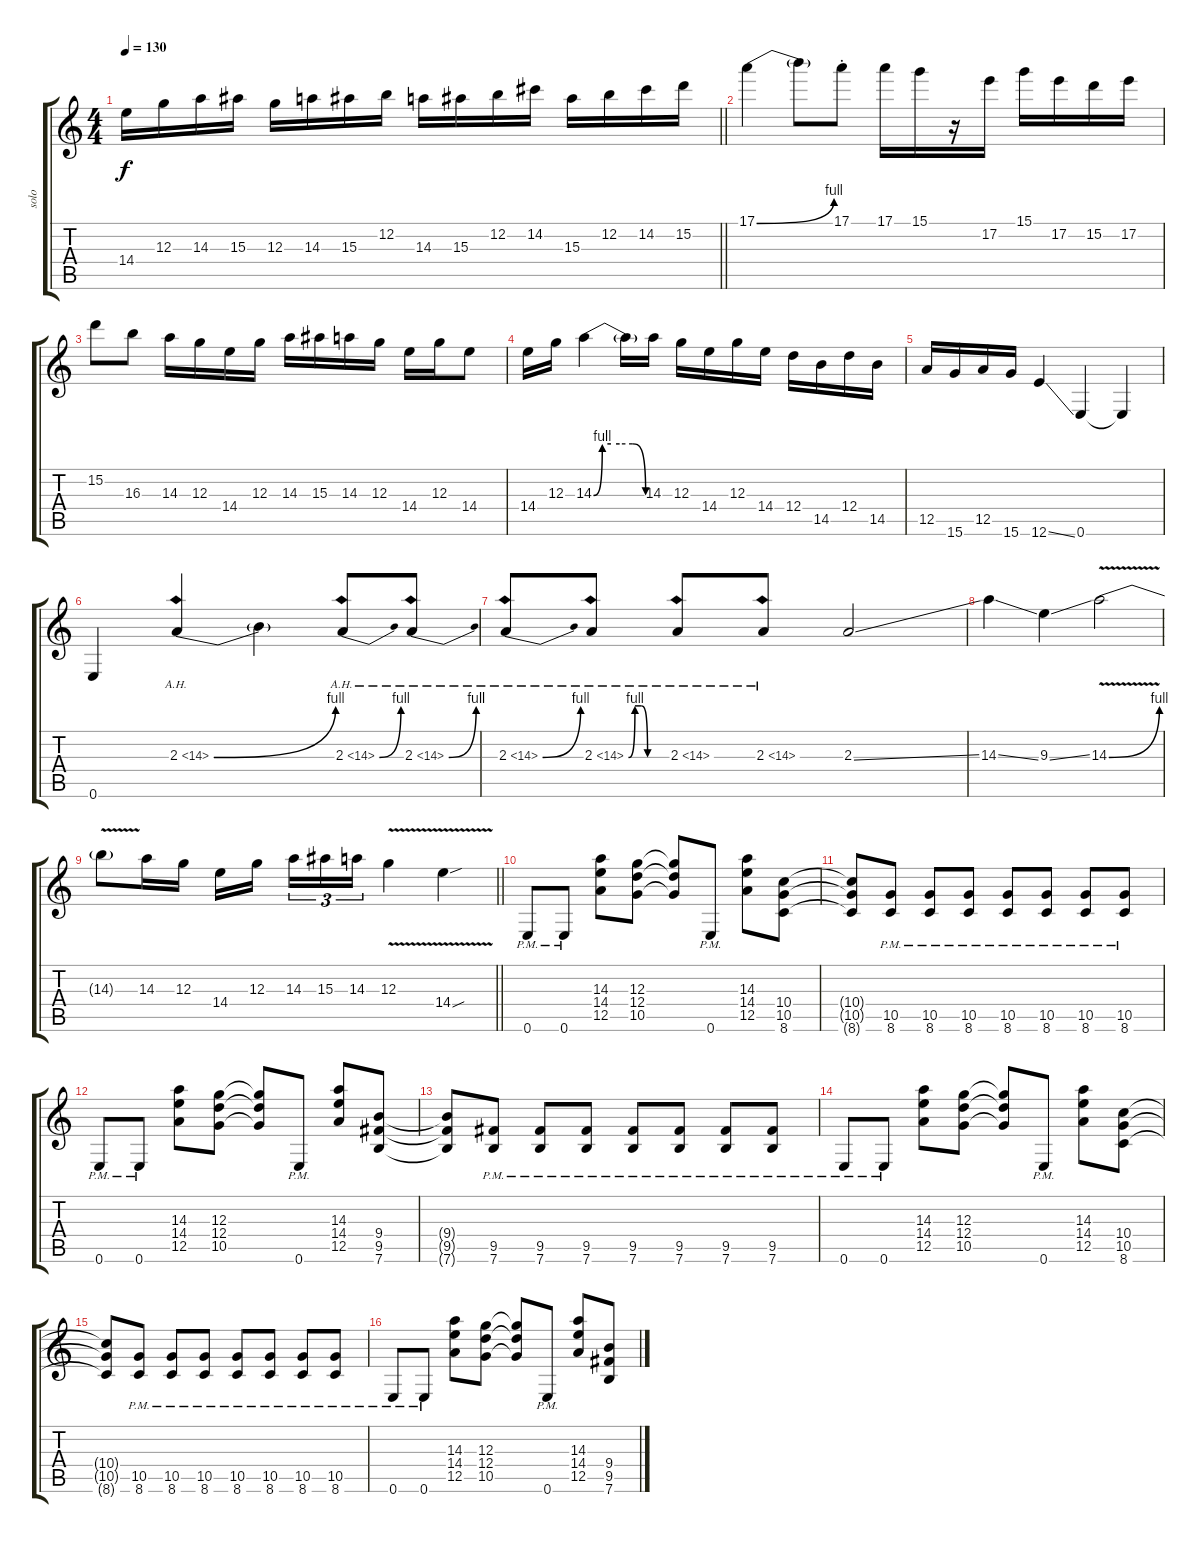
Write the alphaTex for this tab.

\track ("solo" "solo") {instrument distortionguitar}
\staff {score tabs}
\tuning (E4 B3 G3 D3 A2 E2) {hide}
\ts (4 4)
\tempo 130
\clef g2
\barLineRight lightlight
\ks c
14.4.16{dy f} 12.3.16 14.3.16 15.3.16 12.3.16 14.3.16 15.3.16 12.2.16 14.3.16 15.3.16 12.2.16 14.2.16 15.3.16 12.2.16 14.2.16 15.2.16 |
17.1{be (bend 0 0 60 4)}.4 17.1{t}.8 17.1{st}.8 17.1.16 15.1.16 r.16 17.2.16 15.1.16 17.2.16 15.2.16 17.2.16 |
15.2.8 16.3.8 14.3.16 12.3.16 14.4.16 12.3.16 14.3.16 15.3.16 14.3.16 12.3.16 14.4.16 12.3.16 14.4.8 |
14.4.16 12.3.16 14.3{be (custom 0 0 10 4 20 4 30 4 45 4 60 0)}.4 14.3{t}.16 14.3.16 12.3.16 14.4.16 12.3.16 14.4.16 12.4.16 14.5.16 12.4.16 14.5.16 |
12.5.16 15.6.16 12.5.16 15.6.16 12.6{ss}.4 0.6.4 0.6{t}.4 |
0.6.4 2.3{be (bend 0 0 60 4) ah 12}.4 2.3{t}.4 2.3{be (bend 0 0 60 4) ah 12}.8 2.3{be (bend 0 0 60 4) ah 12}.8 |
2.3{be (bend 0 0 60 4) ah 12}.8 2.3{be (custom 0 0 10 4 20 4 30 0 60 0) ah 12}.8 2.3{ah 12}.8 2.3{ah 12}.8 2.3{ss}.2 |
14.3{ss}.4 9.3{ss}.4 14.3{be (bend 0 0 60 4) v}.2 |
\barLineRight lightlight
14.3{t}.8 14.3.16 12.3.16 14.4.16 12.3.16{beam splitsecondary} 14.3.16{tu (3 2)} 15.3.16{tu (3 2)} 14.3.16{tu (3 2)} 12.3{v}.4 14.4{v sou}.4 |
0.6{pm}.8 0.6{pm}.8 (14.3 14.4 12.5).8 (12.3 12.4 10.5).8 (12.3{t} 12.4{t} 10.5{t}).8 0.6{pm}.8 (14.3 14.4 12.5).8 (10.4 10.5 8.6).8 |
(10.4{t} 10.5{t} 8.6{t}).8 (10.5{pm} 8.6{pm}).8 (10.5{pm} 8.6{pm}).8 (10.5{pm} 8.6{pm}).8 (10.5{pm} 8.6{pm}).8 (10.5{pm} 8.6{pm}).8 (10.5{pm} 8.6{pm}).8 (10.5{pm} 8.6{pm}).8 |
0.6{pm}.8 0.6{pm}.8 (14.3 14.4 12.5).8 (12.3 12.4 10.5).8 (12.3{t} 12.4{t} 10.5{t}).8 0.6{pm}.8 (14.3 14.4 12.5).8 (9.4 9.5 7.6).8 |
(9.4{t} 9.5{t} 7.6{t}).8 (9.5{pm} 7.6{pm}).8 (9.5{pm} 7.6{pm}).8 (9.5{pm} 7.6{pm}).8 (9.5{pm} 7.6{pm}).8 (9.5{pm} 7.6{pm}).8 (9.5{pm} 7.6{pm}).8 (9.5{pm} 7.6{pm}).8 |
0.6{pm}.8 0.6{pm}.8 (14.3 14.4 12.5).8 (12.3 12.4 10.5).8 (12.3{t} 12.4{t} 10.5{t}).8 0.6{pm}.8 (14.3 14.4 12.5).8 (10.4 10.5 8.6).8 |
(10.4{t} 10.5{t} 8.6{t}).8 (10.5{pm} 8.6{pm}).8 (10.5{pm} 8.6{pm}).8 (10.5{pm} 8.6{pm}).8 (10.5{pm} 8.6{pm}).8 (10.5{pm} 8.6{pm}).8 (10.5{pm} 8.6{pm}).8 (10.5{pm} 8.6{pm}).8 |
0.6{pm}.8 0.6{pm}.8 (14.3 14.4 12.5).8 (12.3 12.4 10.5).8 (12.3{t} 12.4{t} 10.5{t}).8 0.6{pm}.8 (14.3 14.4 12.5).8 (9.4 9.5 7.6).8
